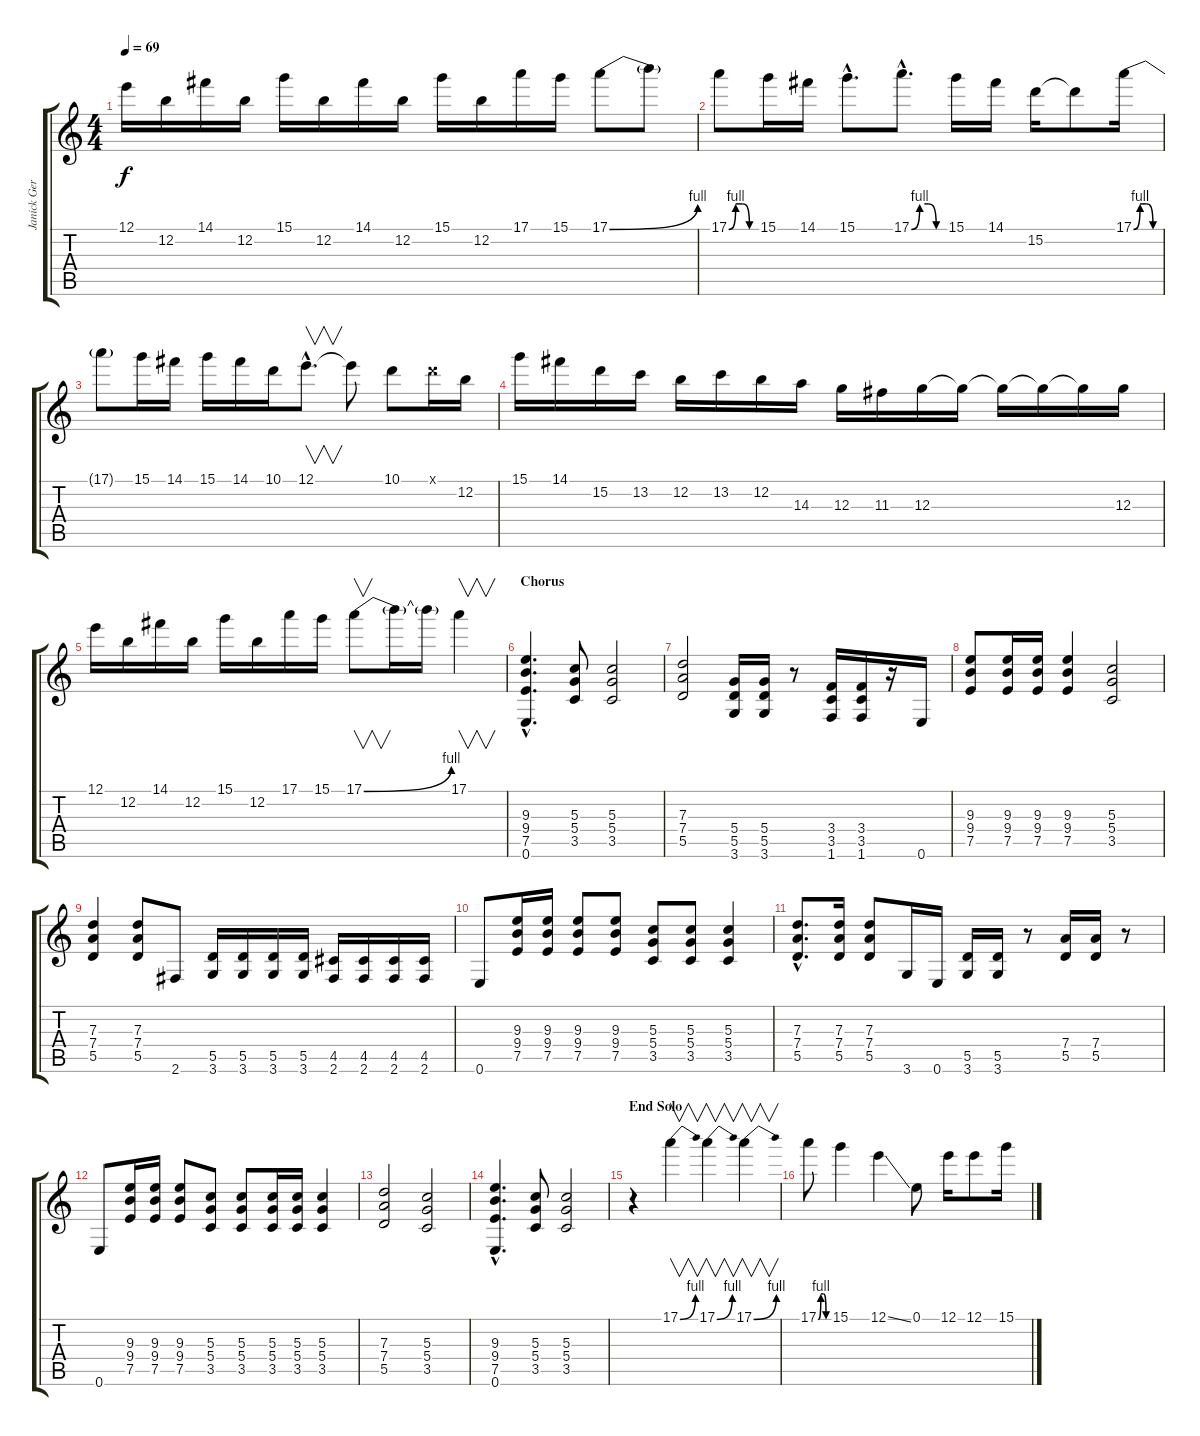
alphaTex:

\track ("Janick Gers" "Janick Ger") {instrument distortionguitar}
\staff {score tabs}
\tuning (E4 B3 G3 D3 A2 E2) {hide}
\ts (4 4)
\tempo 69
\clef g2
\ks c
12.1.16{dy f} 12.2.16 14.1.16 12.2.16 15.1.16 12.2.16 14.1.16 12.2.16 15.1.16 12.2.16 17.1.16 15.1.16 17.1{be (bend 0 0 60 4)}.8 17.1{t}.8 |
17.1{be (custom 0 0 15 4 30 4 45 0 60 0)}.8 15.1.16 14.1.16 15.1{hac}.8{d} 17.1{be (custom 0 0 15 4 30 4 45 0 60 0) hac}.8{d} 15.1.16 14.1.16 15.2.16 15.2{t}.8 17.1{be (custom 0 0 15 4 30 4 45 0 60 0)}.16 |
17.1{t}.8 15.1.16 14.1.16 15.1.16 14.1.16 10.1.16 12.1{hac}.8{v d} 12.1{t}.8 10.1.8 10.1{x}.16 12.2.16 |
15.1.16 14.1.16 15.2.16 13.2.16 12.2.16 13.2.16 12.2.16 14.3.16 12.3.16 11.3.16 12.3.16 12.3{t}.16 12.3{t}.16 12.3{t}.16 12.3{t}.16 12.3.16 |
12.1.16 12.2.16 14.1.16 12.2.16 15.1.16 12.2.16 17.1.16 15.1.16 17.1{be (bend 0 0 60 4)}.8{v} 17.1{t}.16 17.1{t}.16 17.1.4{v} |
\section ("" "Chorus")
(9.3{hac} 9.4{hac} 7.5{hac} 0.6{hac}).4{d instrument distortionguitar} (5.3 5.4 3.5).8 (5.3 5.4 3.5).2 |
(7.3 7.4 5.5).2 (5.4 5.5 3.6).16 (5.4 5.5 3.6).16 r.8 (3.4 3.5 1.6).16 (3.4 3.5 1.6).16 r.16 0.6.16 |
(9.3 9.4 7.5).8 (9.3 9.4 7.5).16 (9.3 9.4 7.5).16 (9.3 9.4 7.5).4 (5.3 5.4 3.5).2 |
(7.3 7.4 5.5).4 (7.3 7.4 5.5).8 2.6.8 (5.5 3.6).16 (5.5 3.6).16 (5.5 3.6).16 (5.5 3.6).16 (4.5 2.6).16 (4.5 2.6).16 (4.5 2.6).16 (4.5 2.6).16 |
0.6.8 (9.3 9.4 7.5).16 (9.3 9.4 7.5).16 (9.3 9.4 7.5).8 (9.3 9.4 7.5).8 (5.3 5.4 3.5).8 (5.3 5.4 3.5).8 (5.3 5.4 3.5).4 |
(7.3{hac} 7.4{hac} 5.5{hac}).8{d} (7.3 7.4 5.5).16 (7.3 7.4 5.5).8 3.6.16 0.6.16 (5.5 3.6).16 (5.5 3.6).16 r.8 (7.4 5.5).16 (7.4 5.5).16 r.8 |
0.6.8 (9.3 9.4 7.5).16 (9.3 9.4 7.5).16 (9.3 9.4 7.5).8 (5.3 5.4 3.5).8 (5.3 5.4 3.5).8 (5.3 5.4 3.5).16 (5.3 5.4 3.5).16 (5.3 5.4 3.5).4 |
(7.3 7.4 5.5).2 (5.3 5.4 3.5).2 |
(9.3{hac} 9.4{hac} 7.5{hac} 0.6{hac}).4{d} (5.3 5.4 3.5).8 (5.3 5.4 3.5).2 |
\section ("" "End Solo")
r.4 17.1{be (bend 0 0 60 4)}.4{v} 17.1{be (bend 0 0 60 4)}.4{v} 17.1{be (bend 0 0 60 4)}.4{v} |
17.1{be (custom 0 0 15 4 30 4 45 0 60 0)}.8 15.1.4 12.1{ss}.4 0.1.8 12.1.16 12.1.8 15.1.16
